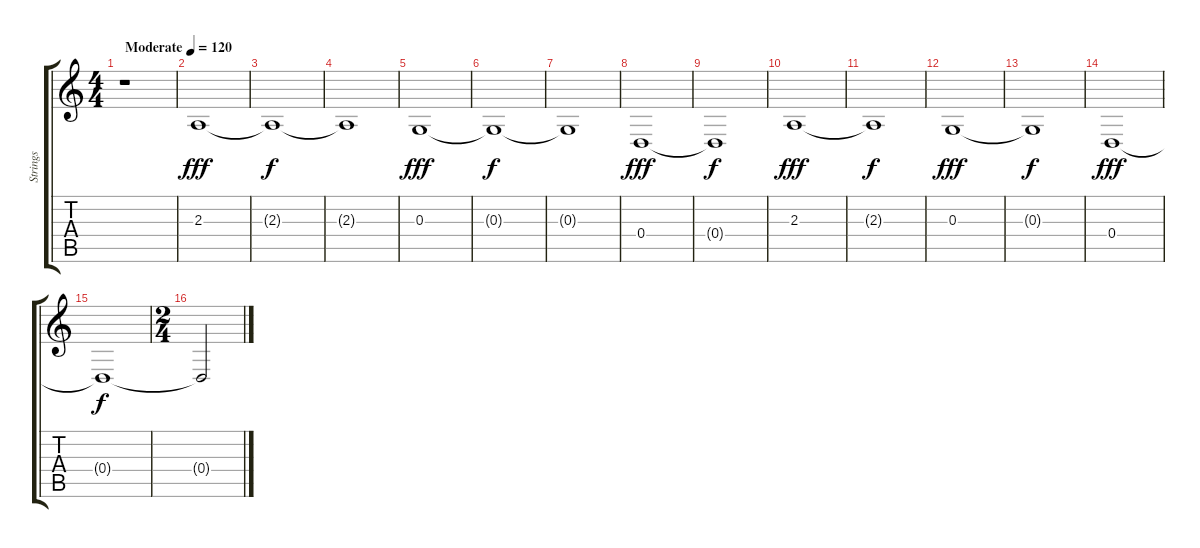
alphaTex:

\track ("Strings" "Strings") {instrument stringensemble1}
\staff {score tabs}
\tuning (E4 B3 G3 D3 A2 E2) {hide}
\ts (4 4)
\tempo (120 "Moderate")
\clef g2
\ks c
r.1{dy fff instrument stringensemble1} |
2.3.1 |
2.3{t}.1{dy f} |
2.3{t}.1 |
0.3.1{dy fff} |
0.3{t}.1{dy f} |
0.3{t}.1 |
0.4.1{dy fff} |
0.4{t}.1{dy f} |
2.3.1{dy fff} |
2.3{t}.1{dy f} |
0.3.1{dy fff} |
0.3{t}.1{dy f} |
0.4.1{dy fff} |
0.4{t}.1{dy f} |
\ts (2 4)
0.4{t}.2
